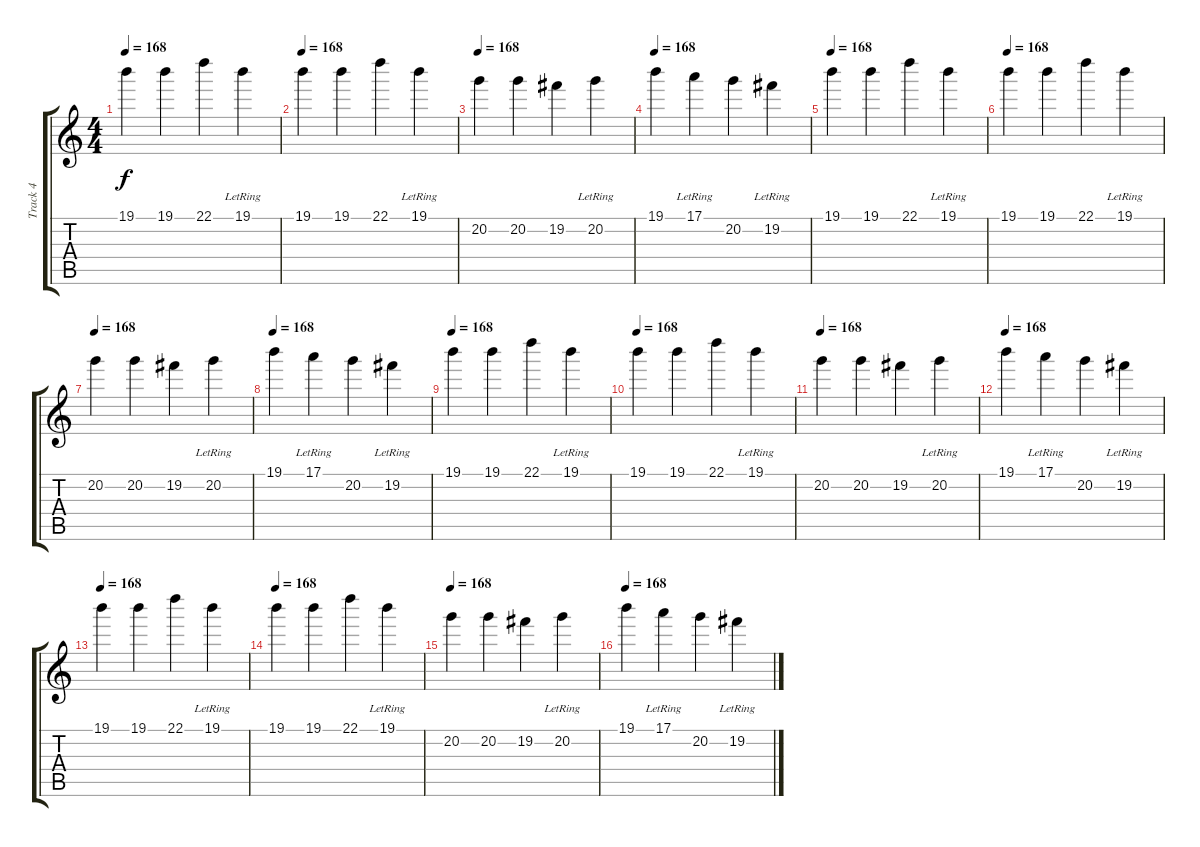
\track ("Track 4" "Track 4") {instrument distortionguitar}
\staff {score tabs}
\tuning (E4 B3 G3 D3 A2 E2) {hide}
\ts (4 4)
\tempo 168
\clef g2
\ks c
19.1.4{dy f} 19.1.4 22.1.4 19.1{lr}.4 |
\tempo 168
19.1.4 19.1.4 22.1.4 19.1{lr}.4 |
\tempo 168
20.2.4 20.2.4 19.2.4 20.2{lr}.4 |
\tempo 168
19.1.4 17.1{lr}.4 20.2.4 19.2{lr}.4 |
\tempo 168
19.1.4 19.1.4 22.1.4 19.1{lr}.4 |
\tempo 168
19.1.4 19.1.4 22.1.4 19.1{lr}.4 |
\tempo 168
20.2.4 20.2.4 19.2.4 20.2{lr}.4 |
\tempo 168
19.1.4 17.1{lr}.4 20.2.4 19.2{lr}.4 |
\tempo 168
19.1.4 19.1.4 22.1.4 19.1{lr}.4 |
\tempo 168
19.1.4 19.1.4 22.1.4 19.1{lr}.4 |
\tempo 168
20.2.4 20.2.4 19.2.4 20.2{lr}.4 |
\tempo 168
19.1.4 17.1{lr}.4 20.2.4 19.2{lr}.4 |
\tempo 168
19.1.4 19.1.4 22.1.4 19.1{lr}.4 |
\tempo 168
19.1.4 19.1.4 22.1.4 19.1{lr}.4 |
\tempo 168
20.2.4 20.2.4 19.2.4 20.2{lr}.4 |
\tempo 168
19.1.4 17.1{lr}.4 20.2.4 19.2{lr}.4
